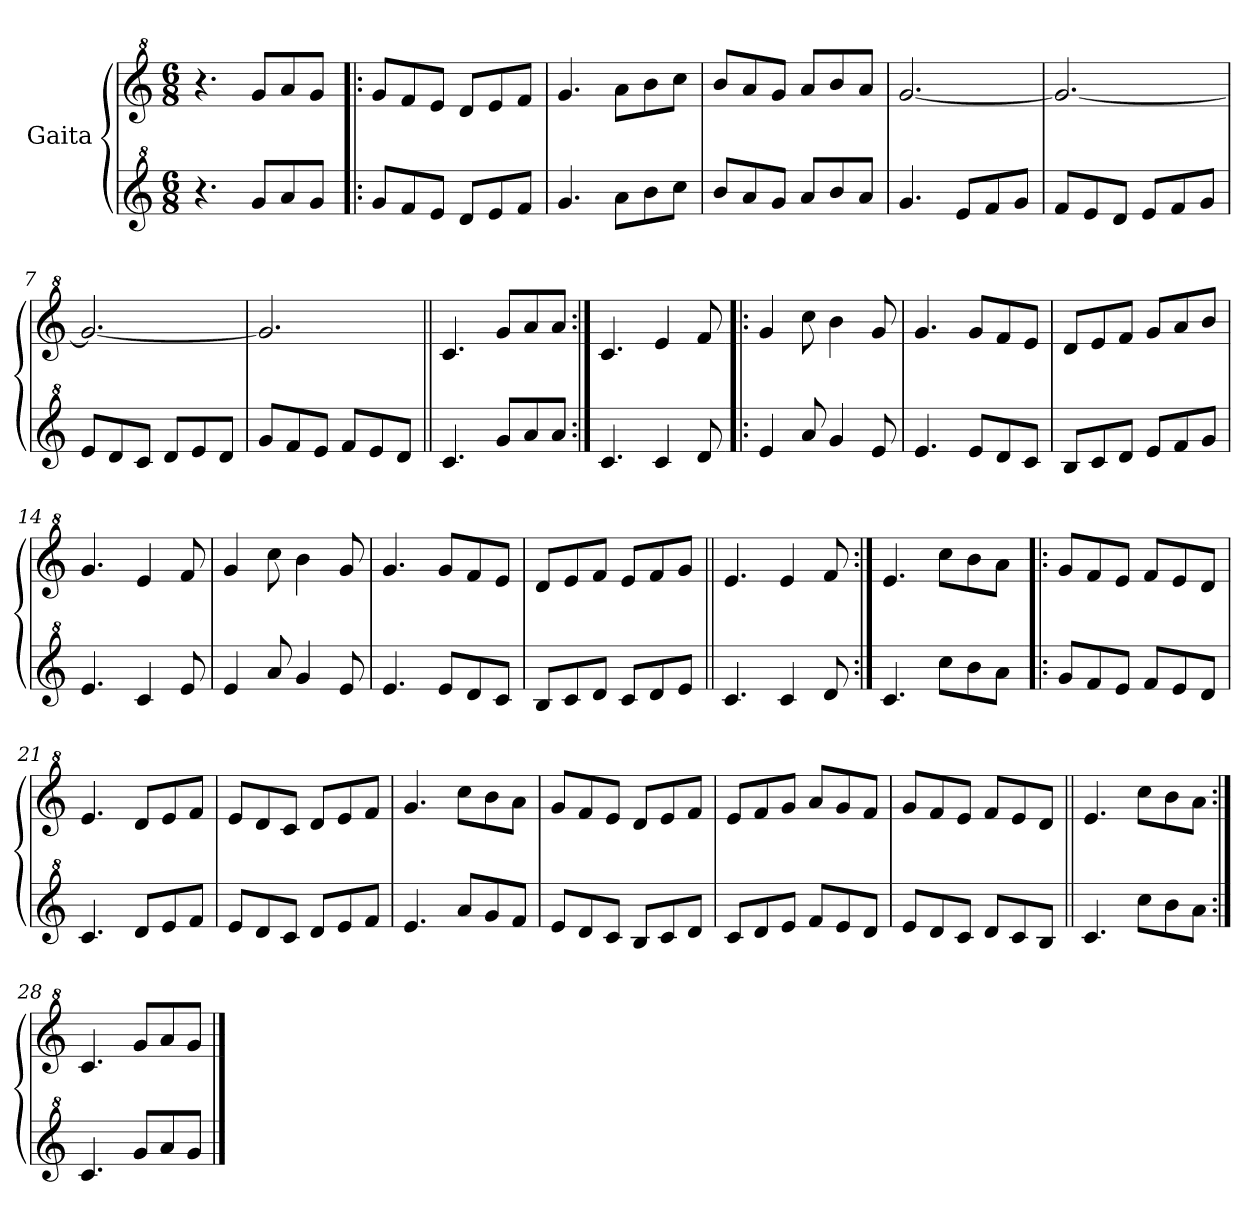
**kern	**kern
*part2	*part1
*staff2	*staff1
*I"Gaita	*I"Gaita
*clefG^2	*clefG^2
*k[]	*k[]
*M6/8	*M6/8
*MM214	*MM214
=1	=1
4.r	4.r
8gg/L	8gg/L
8aa/	8aa/
8gg/J	8gg/J
=2!|:	=2!|:
8gg/L	8gg/L
8ff/	8ff/
8ee/J	8ee/J
8dd/L	8dd/L
8ee/	8ee/
8ff/J	8ff/J
=3	=3
4.gg/	4.gg/
8aa\L	8aa\L
8bb\	8bb\
8ccc\J	8ccc\J
=4	=4
8bb/L	8bb/L
8aa/	8aa/
8gg/J	8gg/J
8aa/L	8aa/L
8bb/	8bb/
8aa/J	8aa/J
=5	=5
4.gg/	[2.gg/
8ee/L	.
8ff/	.
8gg/J	.
=6	=6
8ff/L	2.gg/_
8ee/	.
8dd/J	.
8ee/L	.
8ff/	.
8gg/J	.
=7	=7
8ee/L	2.gg/_
8dd/	.
8cc/J	.
8dd/L	.
8ee/	.
8dd/J	.
=8	=8
8gg/L	2.gg/]
8ff/	.
8ee/J	.
8ff/L	.
8ee/	.
8dd/J	.
!!LO:LB:g=z
=9||	=9||
4.cc/	4.cc/
8gg/L	8gg/L
8aa/	8aa/
8aa/J	8aa/J
=10:|!	=10:|!
4.cc/	4.cc/
4cc/	4ee/
8dd/	8ff/
=11!|:	=11!|:
4ee/	4gg/
8aa/	8ccc\
4gg/	4bb\
8ee/	8gg/
=12	=12
4.ee/	4.gg/
8ee/L	8gg/L
8dd/	8ff/
8cc/J	8ee/J
=13	=13
8b/L	8dd/L
8cc/	8ee/
8dd/J	8ff/J
8ee/L	8gg/L
8ff/	8aa/
8gg/J	8bb/J
=14	=14
4.ee/	4.gg/
4cc/	4ee/
8ee/	8ff/
=15	=15
4ee/	4gg/
8aa/	8ccc\
4gg/	4bb\
8ee/	8gg/
=16	=16
4.ee/	4.gg/
8ee/L	8gg/L
8dd/	8ff/
8cc/J	8ee/J
!!LO:LB:g=z
=17	=17
8b/L	8dd/L
8cc/	8ee/
8dd/J	8ff/J
8cc/L	8ee/L
8dd/	8ff/
8ee/J	8gg/J
=18||	=18||
4.cc/	4.ee/
4cc/	4ee/
8dd/	8ff/
=19:|!	=19:|!
4.cc/	4.ee/
8ccc\L	8ccc\L
8bb\	8bb\
8aa\J	8aa\J
=20!|:	=20!|:
8gg/L	8gg/L
8ff/	8ff/
8ee/J	8ee/J
8ff/L	8ff/L
8ee/	8ee/
8dd/J	8dd/J
=21	=21
4.cc/	4.ee/
8dd/L	8dd/L
8ee/	8ee/
8ff/J	8ff/J
=22	=22
8ee/L	8ee/L
8dd/	8dd/
8cc/J	8cc/J
8dd/L	8dd/L
8ee/	8ee/
8ff/J	8ff/J
=23	=23
4.ee/	4.gg/
8aa/L	8ccc\L
8gg/	8bb\
8ff/J	8aa\J
=24	=24
8ee/L	8gg/L
8dd/	8ff/
8cc/J	8ee/J
8b/L	8dd/L
8cc/	8ee/
8dd/J	8ff/J
!!LO:LB:g=z
=25	=25
8cc/L	8ee/L
8dd/	8ff/
8ee/J	8gg/J
8ff/L	8aa/L
8ee/	8gg/
8dd/J	8ff/J
=26	=26
8ee/L	8gg/L
8dd/	8ff/
8cc/J	8ee/J
8dd/L	8ff/L
8cc/	8ee/
8b/J	8dd/J
=27||	=27||
4.cc/	4.ee/
8ccc\L	8ccc\L
8bb\	8bb\
8aa\J	8aa\J
=28:|!	=28:|!
4.cc/	4.cc/
8gg/L	8gg/L
8aa/	8aa/
8gg/J	8gg/J
==	==
*-	*-
